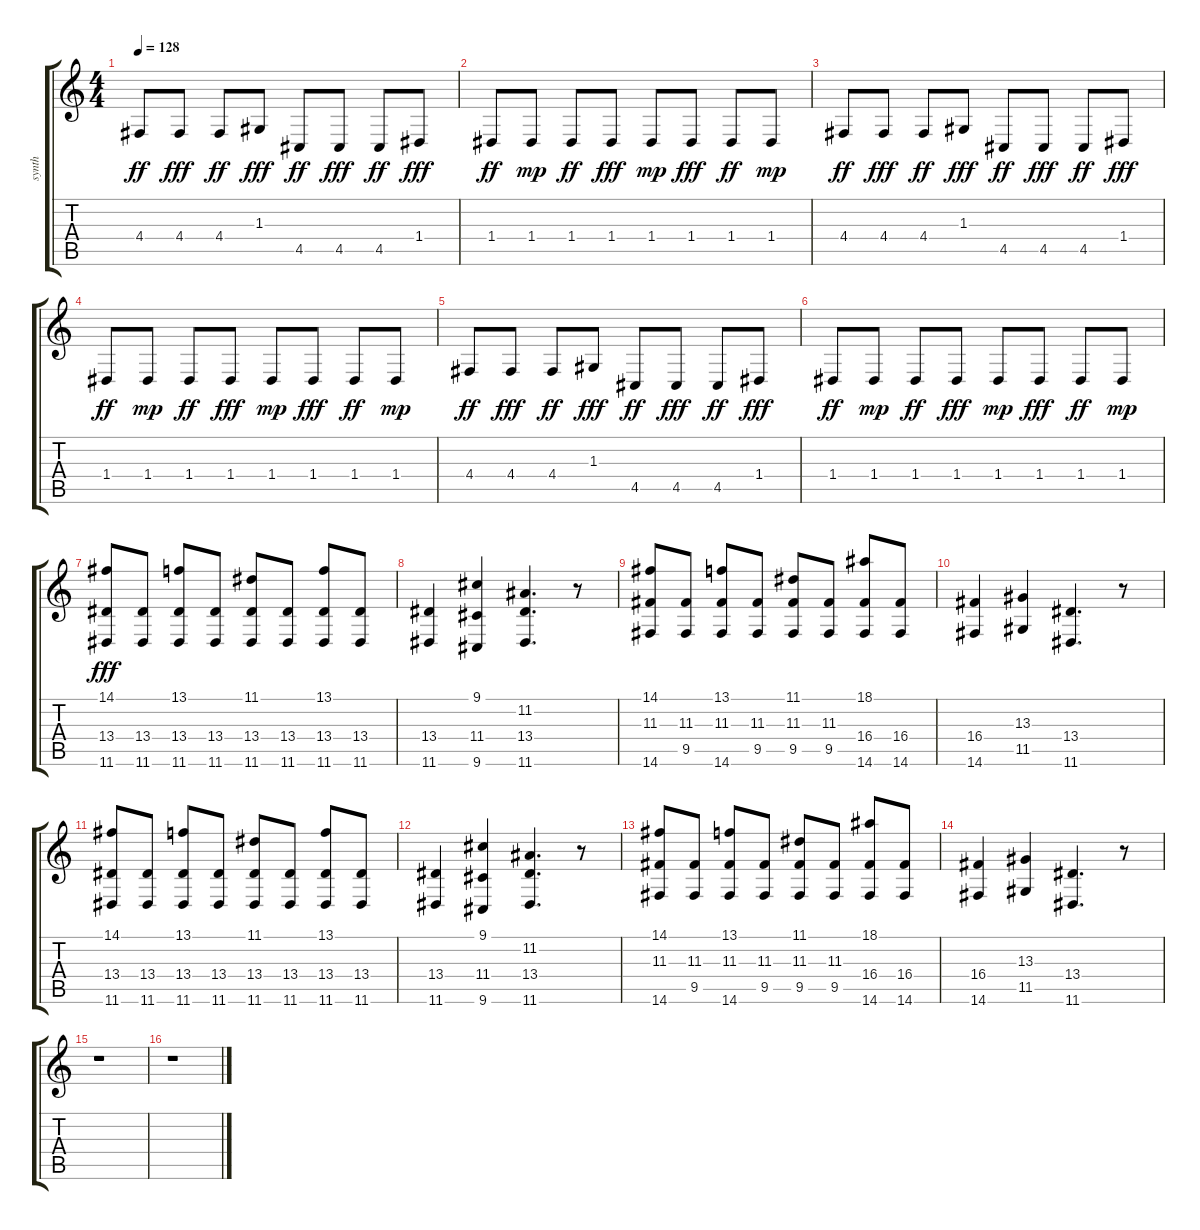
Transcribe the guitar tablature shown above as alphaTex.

\track ("synth" "synth") {instrument lead2sawtooth}
\staff {score tabs}
\tuning (E4 B3 G3 D3 A2 E2) {hide}
\ts (4 4)
\tempo 128
\clef g2
\ks c
4.4.8{dy ff} 4.4.8{dy fff} 4.4.8{dy ff} 1.3.8{dy fff} 4.5.8{dy ff} 4.5.8{dy fff} 4.5.8{dy ff} 1.4.8{dy fff} |
1.4.8{dy ff} 1.4.8{dy mp} 1.4.8{dy ff} 1.4.8{dy fff} 1.4.8{dy mp} 1.4.8{dy fff} 1.4.8{dy ff} 1.4.8{dy mp} |
4.4.8{dy ff} 4.4.8{dy fff} 4.4.8{dy ff} 1.3.8{dy fff} 4.5.8{dy ff} 4.5.8{dy fff} 4.5.8{dy ff} 1.4.8{dy fff} |
1.4.8{dy ff} 1.4.8{dy mp} 1.4.8{dy ff} 1.4.8{dy fff} 1.4.8{dy mp} 1.4.8{dy fff} 1.4.8{dy ff} 1.4.8{dy mp} |
4.4.8{dy ff} 4.4.8{dy fff} 4.4.8{dy ff} 1.3.8{dy fff} 4.5.8{dy ff} 4.5.8{dy fff} 4.5.8{dy ff} 1.4.8{dy fff} |
1.4.8{dy ff} 1.4.8{dy mp} 1.4.8{dy ff} 1.4.8{dy fff} 1.4.8{dy mp} 1.4.8{dy fff} 1.4.8{dy ff} 1.4.8{dy mp} |
(14.1 13.4 11.6).8{dy fff} (13.4 11.6).8 (13.1 13.4 11.6).8 (13.4 11.6).8 (11.1 13.4 11.6).8 (13.4 11.6).8 (13.1 13.4 11.6).8 (13.4 11.6).8 |
(13.4 11.6).4 (9.1 11.4 9.6).4 (11.2 13.4 11.6).4{d} r.8 |
(14.1 11.3 14.6).8 (11.3 9.5).8 (13.1 11.3 14.6).8 (11.3 9.5).8 (11.1 11.3 9.5).8 (11.3 9.5).8 (18.1 16.4 14.6).8 (16.4 14.6).8 |
(16.4 14.6).4 (13.3 11.5).4 (13.4 11.6).4{d} r.8 |
(14.1 13.4 11.6).8 (13.4 11.6).8 (13.1 13.4 11.6).8 (13.4 11.6).8 (11.1 13.4 11.6).8 (13.4 11.6).8 (13.1 13.4 11.6).8 (13.4 11.6).8 |
(13.4 11.6).4 (9.1 11.4 9.6).4 (11.2 13.4 11.6).4{d} r.8 |
(14.1 11.3 14.6).8 (11.3 9.5).8 (13.1 11.3 14.6).8 (11.3 9.5).8 (11.1 11.3 9.5).8 (11.3 9.5).8 (18.1 16.4 14.6).8 (16.4 14.6).8 |
(16.4 14.6).4 (13.3 11.5).4 (13.4 11.6).4{d} r.8 |
r.1 |
r.1
